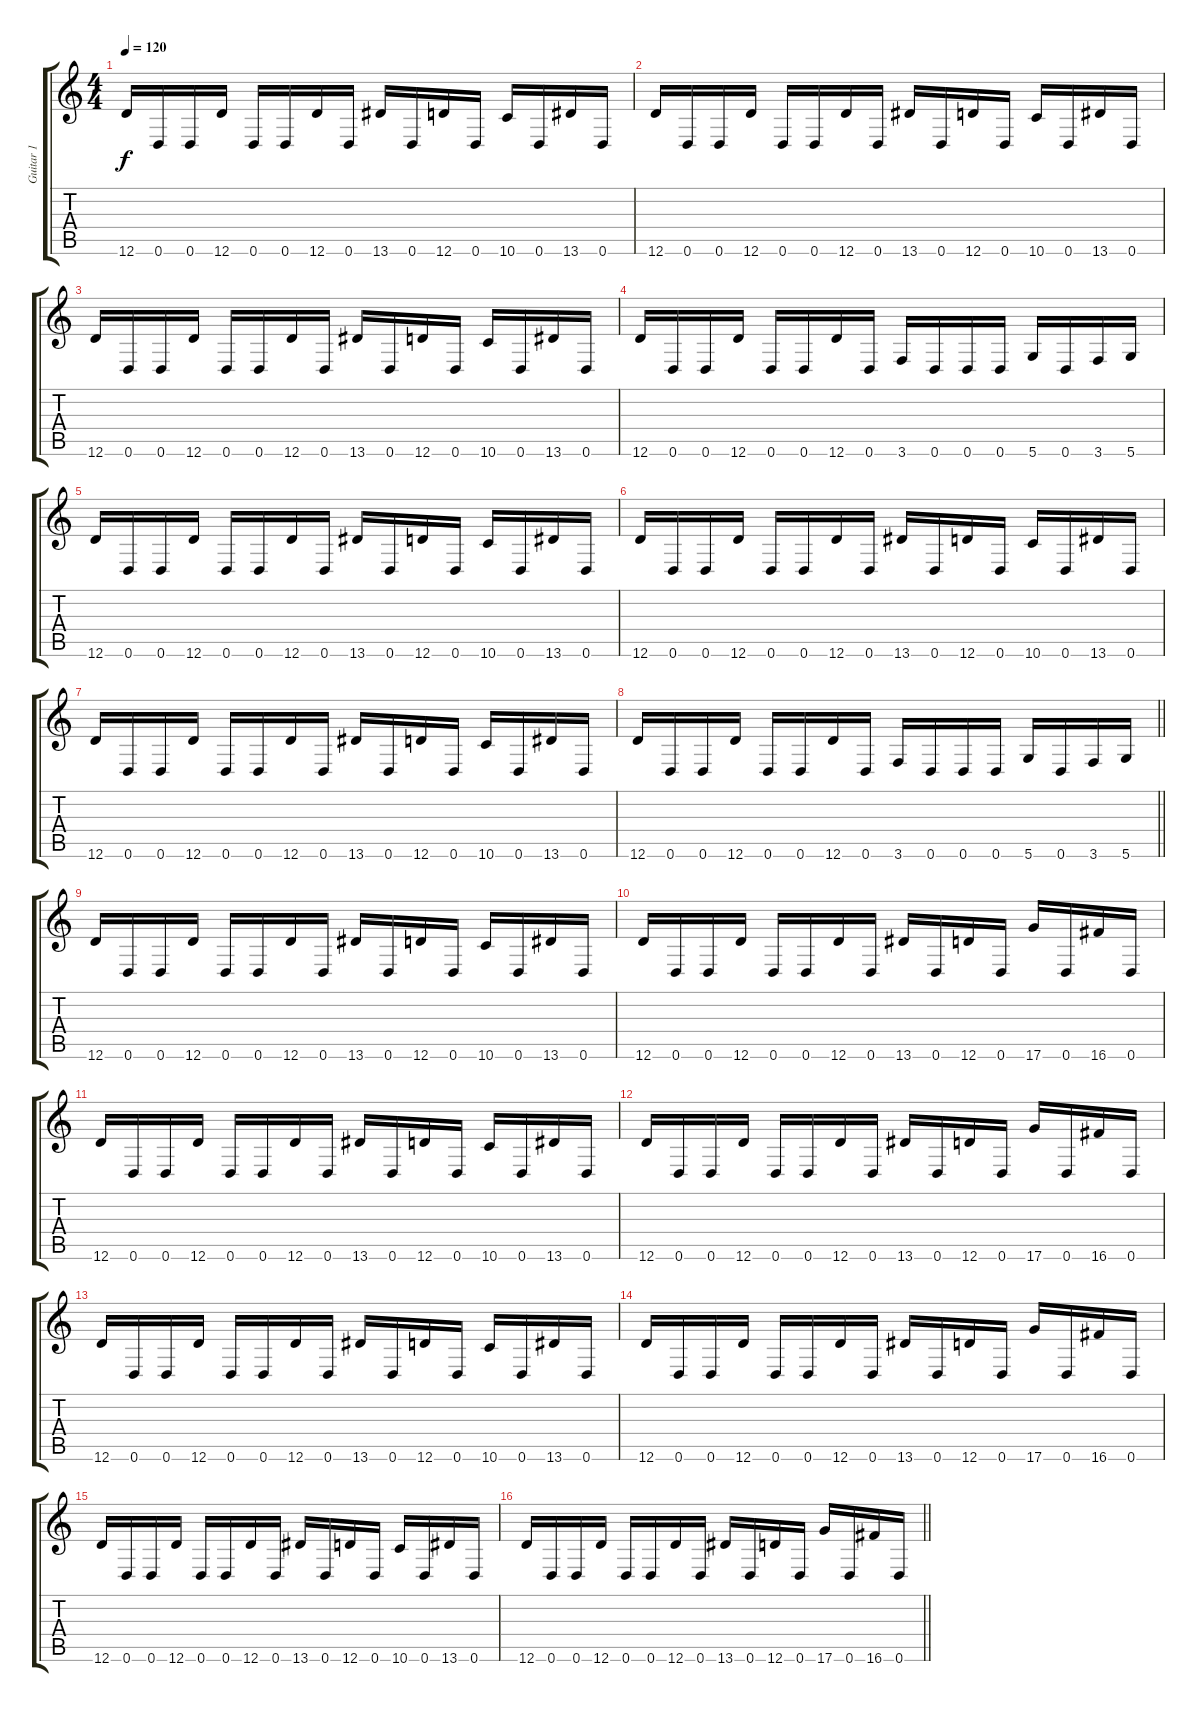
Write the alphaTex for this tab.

\track ("Guitar 1" "Guitar 1") {instrument distortionguitar}
\staff {score tabs}
\tuning (E4 B3 G3 D3 A2 D2) {hide}
\ts (4 4)
\section ("" "")
\tempo 120
\clef g2
\ks c
12.6.16{dy f} 0.6.16 0.6.16 12.6.16 0.6.16 0.6.16 12.6.16 0.6.16 13.6.16 0.6.16 12.6.16 0.6.16 10.6.16 0.6.16 13.6.16 0.6.16 |
12.6.16 0.6.16 0.6.16 12.6.16 0.6.16 0.6.16 12.6.16 0.6.16 13.6.16 0.6.16 12.6.16 0.6.16 10.6.16 0.6.16 13.6.16 0.6.16 |
12.6.16 0.6.16 0.6.16 12.6.16 0.6.16 0.6.16 12.6.16 0.6.16 13.6.16 0.6.16 12.6.16 0.6.16 10.6.16 0.6.16 13.6.16 0.6.16 |
12.6.16 0.6.16 0.6.16 12.6.16 0.6.16 0.6.16 12.6.16 0.6.16 3.6.16 0.6.16 0.6.16 0.6.16 5.6.16 0.6.16 3.6.16 5.6.16 |
12.6.16 0.6.16 0.6.16 12.6.16 0.6.16 0.6.16 12.6.16 0.6.16 13.6.16 0.6.16 12.6.16 0.6.16 10.6.16 0.6.16 13.6.16 0.6.16 |
12.6.16 0.6.16 0.6.16 12.6.16 0.6.16 0.6.16 12.6.16 0.6.16 13.6.16 0.6.16 12.6.16 0.6.16 10.6.16 0.6.16 13.6.16 0.6.16 |
12.6.16 0.6.16 0.6.16 12.6.16 0.6.16 0.6.16 12.6.16 0.6.16 13.6.16 0.6.16 12.6.16 0.6.16 10.6.16 0.6.16 13.6.16 0.6.16 |
\barLineRight lightlight
12.6.16 0.6.16 0.6.16 12.6.16 0.6.16 0.6.16 12.6.16 0.6.16 3.6.16 0.6.16 0.6.16 0.6.16 5.6.16 0.6.16 3.6.16 5.6.16 |
12.6.16 0.6.16 0.6.16 12.6.16 0.6.16 0.6.16 12.6.16 0.6.16 13.6.16 0.6.16 12.6.16 0.6.16 10.6.16 0.6.16 13.6.16 0.6.16 |
12.6.16 0.6.16 0.6.16 12.6.16 0.6.16 0.6.16 12.6.16 0.6.16 13.6.16 0.6.16 12.6.16 0.6.16 17.6.16 0.6.16 16.6.16 0.6.16 |
12.6.16 0.6.16 0.6.16 12.6.16 0.6.16 0.6.16 12.6.16 0.6.16 13.6.16 0.6.16 12.6.16 0.6.16 10.6.16 0.6.16 13.6.16 0.6.16 |
12.6.16 0.6.16 0.6.16 12.6.16 0.6.16 0.6.16 12.6.16 0.6.16 13.6.16 0.6.16 12.6.16 0.6.16 17.6.16 0.6.16 16.6.16 0.6.16 |
12.6.16 0.6.16 0.6.16 12.6.16 0.6.16 0.6.16 12.6.16 0.6.16 13.6.16 0.6.16 12.6.16 0.6.16 10.6.16 0.6.16 13.6.16 0.6.16 |
12.6.16 0.6.16 0.6.16 12.6.16 0.6.16 0.6.16 12.6.16 0.6.16 13.6.16 0.6.16 12.6.16 0.6.16 17.6.16 0.6.16 16.6.16 0.6.16 |
12.6.16 0.6.16 0.6.16 12.6.16 0.6.16 0.6.16 12.6.16 0.6.16 13.6.16 0.6.16 12.6.16 0.6.16 10.6.16 0.6.16 13.6.16 0.6.16 |
\barLineRight lightlight
12.6.16 0.6.16 0.6.16 12.6.16 0.6.16 0.6.16 12.6.16 0.6.16 13.6.16 0.6.16 12.6.16 0.6.16 17.6.16 0.6.16 16.6.16 0.6.16
